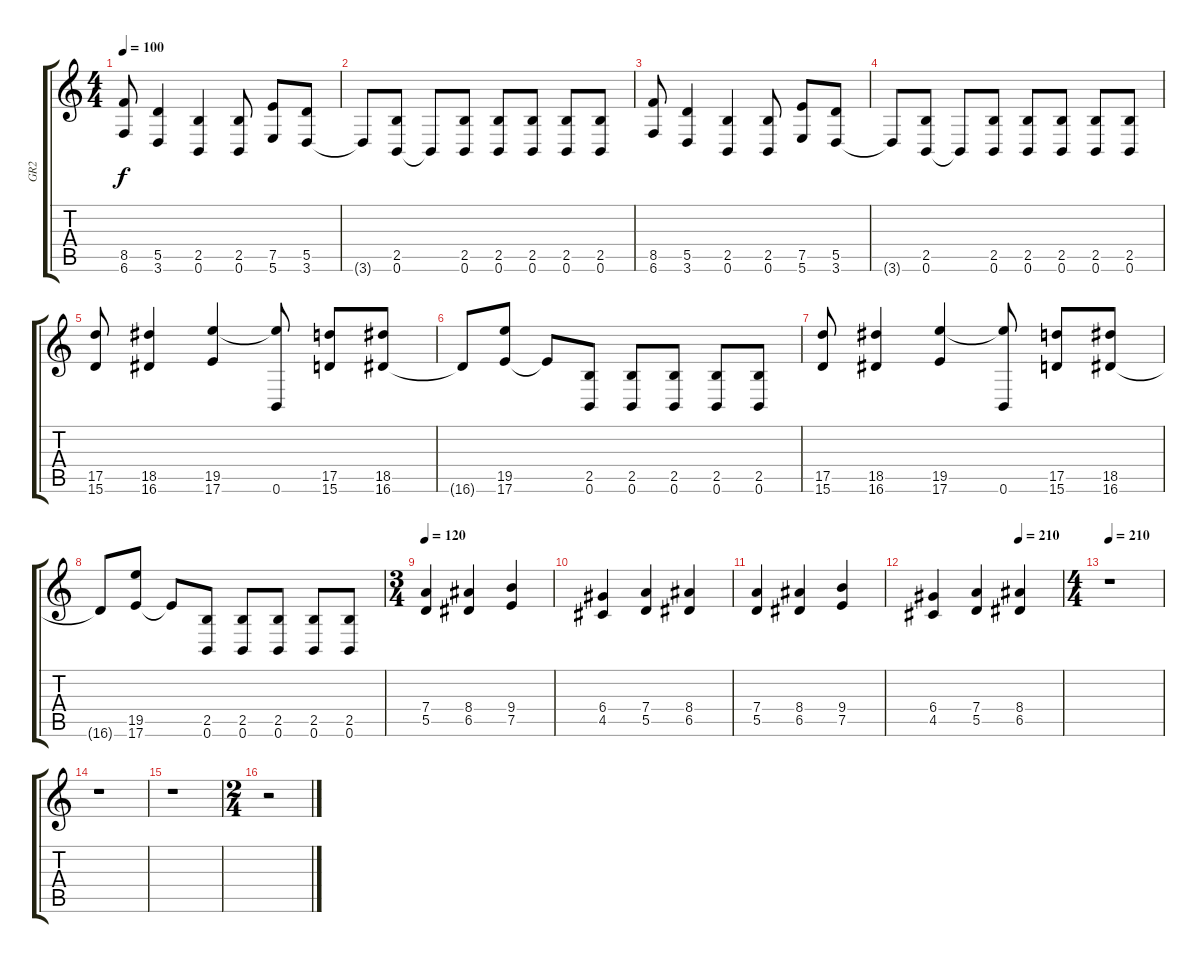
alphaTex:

\track ("GR2" "GR2") {instrument overdrivenguitar}
\staff {score tabs}
\tuning (E4 B3 G3 D3 A2 B1) {hide}
\ts (4 4)
\tempo 100
\clef g2
\ks c
(8.5 6.6).8{dy f} (5.5 3.6).4 (2.5 0.6).4 (2.5 0.6).8 (7.5 5.6).8 (5.5 3.6).8 |
3.6{t}.8 (2.5 0.6).8 0.6{t}.8 (2.5 0.6).8 (2.5 0.6).8 (2.5 0.6).8 (2.5 0.6).8 (2.5 0.6).8 |
(8.5 6.6).8 (5.5 3.6).4 (2.5 0.6).4 (2.5 0.6).8 (7.5 5.6).8 (5.5 3.6).8 |
3.6{t}.8 (2.5 0.6).8 0.6{t}.8 (2.5 0.6).8 (2.5 0.6).8 (2.5 0.6).8 (2.5 0.6).8 (2.5 0.6).8 |
(17.5 15.6).8 (18.5 16.6).4 (19.5 17.6).4 (19.5{t} 0.6).8 (17.5 15.6).8 (18.5 16.6).8 |
16.6{t}.8 (19.5 17.6).8 17.6{t}.8 (2.5 0.6).8 (2.5 0.6).8 (2.5 0.6).8 (2.5 0.6).8 (2.5 0.6).8 |
(17.5 15.6).8 (18.5 16.6).4 (19.5 17.6).4 (19.5{t} 0.6).8 (17.5 15.6).8 (18.5 16.6).8 |
16.6{t}.8 (19.5 17.6).8 17.6{t}.8 (2.5 0.6).8 (2.5 0.6).8 (2.5 0.6).8 (2.5 0.6).8 (2.5 0.6).8 |
\ts (3 4)
\tempo 120
(7.4 5.5).4 (8.4 6.5).4 (9.4 7.5).4 |
(6.4 4.5).4 (7.4 5.5).4 (8.4 6.5).4 |
(7.4 5.5).4 (8.4 6.5).4 (9.4 7.5).4 |
\tempo (210 0.6666666666666666)
(6.4 4.5).4 (7.4 5.5).4 (8.4 6.5).4 |
\ts (4 4)
\tempo 210
r.1 |
r.1 |
r.1 |
\ts (2 4)
r.2
